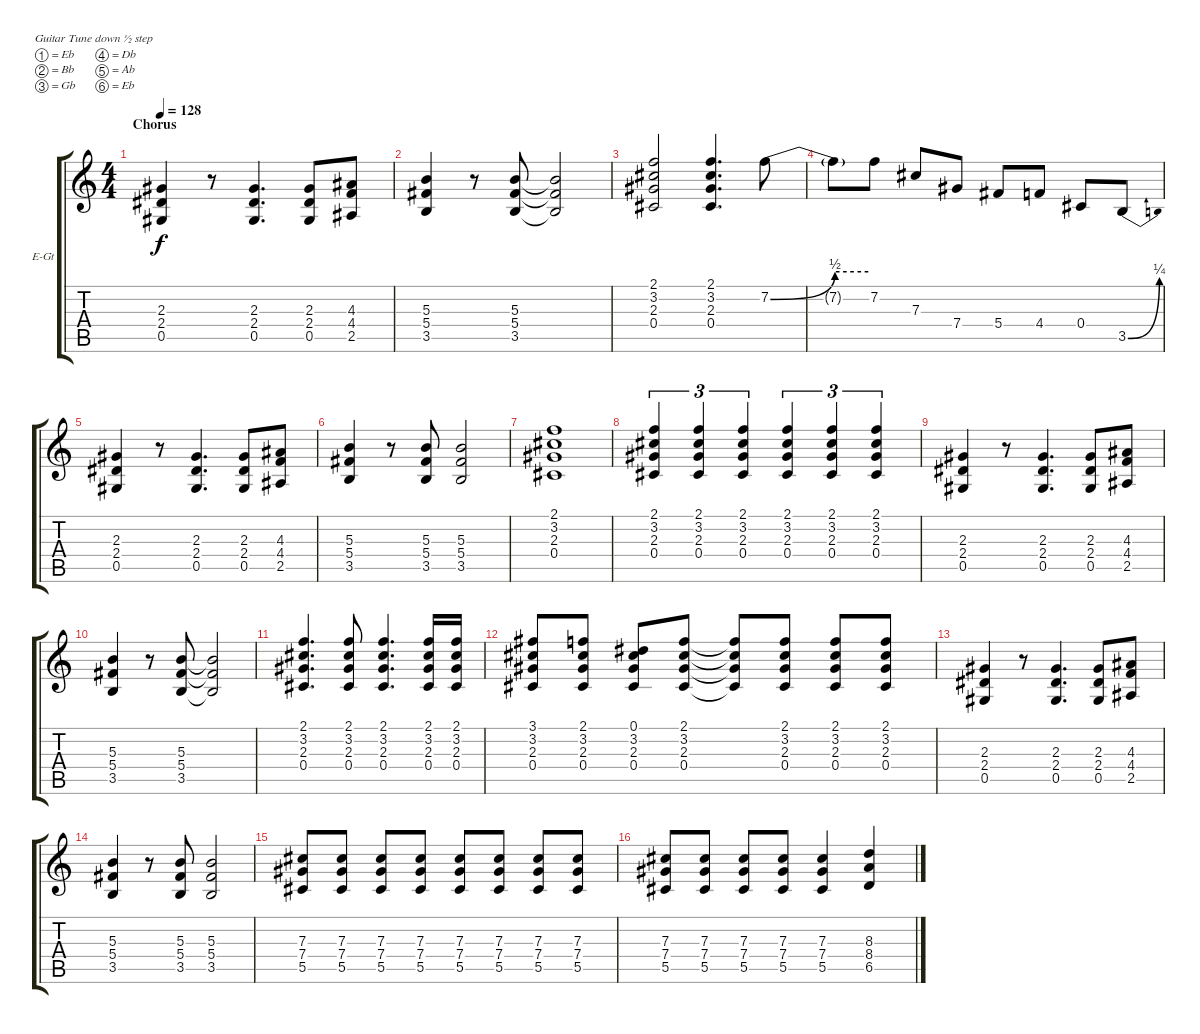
\bracketExtendMode groupsimilarinstruments
\firstSystemTrackNameOrientation horizontal
\otherSystemsTrackNameOrientation horizontal
\track ("Electric Guitar" "E-Gt") {instrument electricguitarclean}
\staff {score tabs}
\tuning (Eb4 Bb3 Gb3 Db3 Ab2 Eb2)
\ts (4 4)
\section ("" "Chorus")
\tempo 128
\clef g2
\scale
0.333333
\ks c
(2.3 2.4 0.5).4{dy f} r.8 (2.3 2.4 0.5).4{d} (2.3 2.4 0.5).8 (4.3 4.4 2.5).8 |
\scale
0.333333 (5.3 5.4 3.5).4 r.8 (5.3 5.4 3.5).8 (5.3{t} 5.4{t} 3.5{t}).2 |
\scale
0.333333 (2.1 3.2 2.3 0.4).2 (2.1 3.2 2.3 0.4).4{d} 7.2{be (bend 0 0 60 2)}.8 |
\scale
0.333333 7.2{be (hold 0 2 60 2) t}.8 7.2.8 7.3.8 7.4.8 5.4.8 4.4.8 0.4.8 3.5{be (bend 0 0 60 1)}.8 |
\scale
0.333333 (2.3 2.4 0.5).4 r.8 (2.3 2.4 0.5).4{d} (2.3 2.4 0.5).8 (4.3 4.4 2.5).8 |
\scale
0.333333 (5.3 5.4 3.5).4 r.8 (5.3 5.4 3.5).8 (5.3 5.4 3.5).2 |
\scale
0.333333 (2.1 3.2 2.3 0.4).1 |
\scale
0.333333 (2.1 3.2 2.3 0.4).4{tu (3 2)} (2.1 3.2 2.3 0.4).4{tu (3 2)} (2.1 3.2 2.3 0.4).4{tu (3 2)} (2.1 3.2 2.3 0.4).4{tu (3 2)} (2.1 3.2 2.3 0.4).4{tu (3 2)} (2.1 3.2 2.3 0.4).4{tu (3 2)} |
\scale
0.333333 (2.3 2.4 0.5).4 r.8 (2.3 2.4 0.5).4{d} (2.3 2.4 0.5).8 (4.3 4.4 2.5).8 |
\scale
0.333333 (5.3 5.4 3.5).4 r.8 (5.3 5.4 3.5).8 (5.3{t} 5.4{t} 3.5{t}).2 |
\scale
0.333333 (2.1 3.2 2.3 0.4).4{d} (2.1 3.2 2.3 0.4).8 (2.1 3.2 2.3 0.4).4{d} (2.1 3.2 2.3 0.4).16 (2.1 3.2 2.3 0.4).16 |
\scale
0.333333 (3.1 3.2 2.3 0.4).8 (2.1 3.2 2.3 0.4).8 (0.1 3.2 2.3 0.4).8 (2.1 3.2 2.3 0.4).8 (2.1{t} 3.2{t} 2.3{t} 0.4{t}).8 (2.1 3.2 2.3 0.4).8 (2.1 3.2 2.3 0.4).8 (2.1 3.2 2.3 0.4).8 |
\scale
0.333333 (2.3 2.4 0.5).4 r.8 (2.3 2.4 0.5).4{d} (2.3 2.4 0.5).8 (4.3 4.4 2.5).8 |
\scale
0.333333 (5.3 5.4 3.5).4 r.8 (5.3 5.4 3.5).8 (5.3 5.4 3.5).2 |
\scale
0.333333 (7.3 7.4 5.5).8 (7.3 7.4 5.5).8 (7.3 7.4 5.5).8 (7.3 7.4 5.5).8 (7.3 7.4 5.5).8 (7.3 7.4 5.5).8 (7.3 7.4 5.5).8 (7.3 7.4 5.5).8 |
\scale
0.333333 (7.3 7.4 5.5).8 (7.3 7.4 5.5).8 (7.3 7.4 5.5).8 (7.3 7.4 5.5).8 (7.3 7.4 5.5).4 (8.3 8.4 6.5).4
